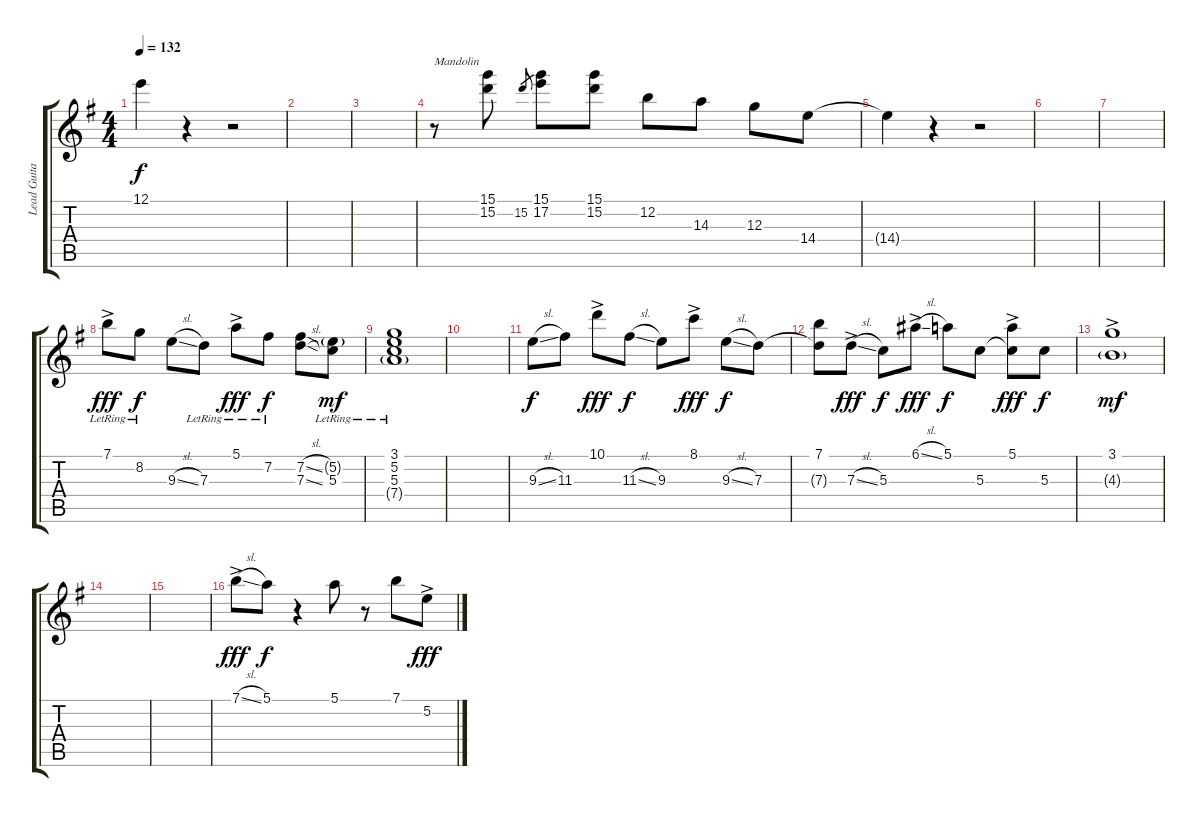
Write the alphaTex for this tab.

\track ("Lead Guitar" "Lead Guita") {instrument electricguitarclean}
\staff {score tabs}
\tuning (E4 B3 G3 D3 A2 E2) {hide}
\ts (4 4)
\tempo 132
\clef g2
\ks g
12.1{t}.4{dy f} r.4 r.2 |
|
|
r.8{txt "Mandolin"} (15.1 15.2).8 15.2.8{gr} (15.1 17.2).8 (15.1 15.2).8 12.2.8 14.3.8 12.3.8 14.4.8 |
14.4{t}.4 r.4 r.2 |
|
|
7.1{ac lr}.8{dy fff} 8.2{lr}.8{dy f} 9.3{sl}.8 7.3{lr}.8 5.1{ac lr}.8{dy fff} 7.2{lr}.8{dy f} (7.2{sl} 7.3{sl}).8 (5.2{g lr} 5.3{lr}).8{dy mf} |
(3.1{lr} 5.2{lr} 5.3{lr} 7.4{g lr}).1 |
|
9.3{sl}.8{dy f} 11.3.8 10.1{ac}.8{dy fff} 11.3{sl}.8{dy f} 9.3.8 8.1{ac}.8{dy fff} 9.3{sl}.8{dy f} 7.3.8 |
(7.1 7.3{t}).8 7.3{sl ac}.8{dy fff} 5.3.8{dy f} 6.1{sl ac}.8{dy fff} 5.1.8{dy f} 5.3.8 (5.1{ac} 5.3{t}).8{dy fff} 5.3.8{dy f} |
(3.1{ac} 4.3{g}).1{dy mf} |
|
|
7.1{sl ac}.8{dy fff} 5.1.8{dy f} r.4 5.1.8 r.8 7.1.8 5.2{ac}.8{dy fff}
